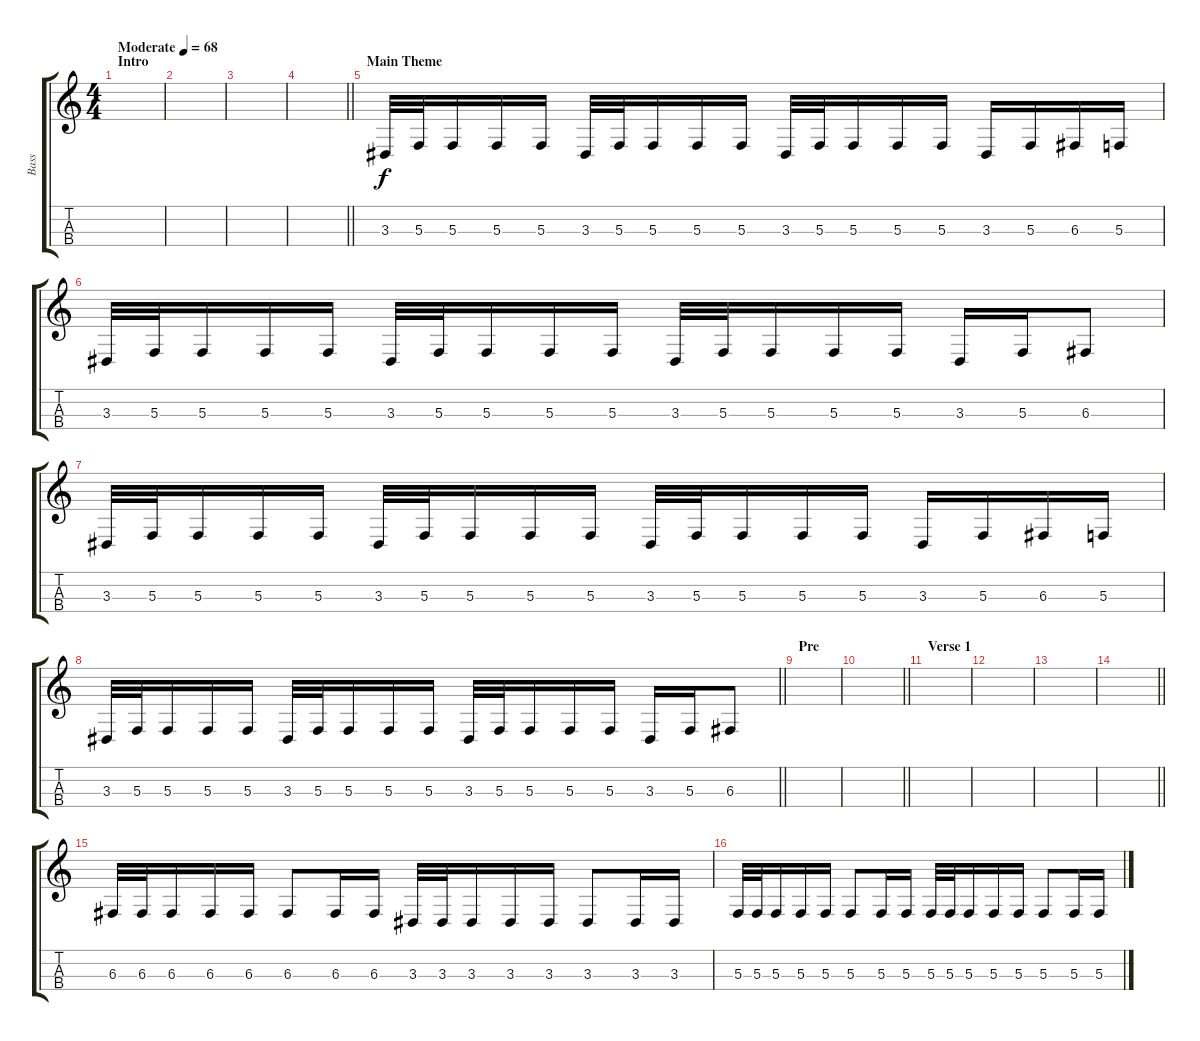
\track ("Bass" "Bass") {instrument electricbassfinger}
\staff {score tabs}
\tuning (A2 E2 C2 G2) {hide}
\ts (4 4)
\section ("" "Intro")
\tempo (68 "Moderate")
\clef g2
\ks c
|
|
|
\barLineRight lightlight
|
\section ("" "Main Theme")
3.3.32 5.3.32 5.3.16 5.3.16 5.3.16 3.3.32 5.3.32 5.3.16 5.3.16 5.3.16 3.3.32 5.3.32 5.3.16 5.3.16 5.3.16 3.3.16 5.3.16 6.3.16 5.3.16 |
3.3.32 5.3.32 5.3.16 5.3.16 5.3.16 3.3.32 5.3.32 5.3.16 5.3.16 5.3.16 3.3.32 5.3.32 5.3.16 5.3.16 5.3.16 3.3.16 5.3.16 6.3.8 |
3.3.32 5.3.32 5.3.16 5.3.16 5.3.16 3.3.32 5.3.32 5.3.16 5.3.16 5.3.16 3.3.32 5.3.32 5.3.16 5.3.16 5.3.16 3.3.16 5.3.16 6.3.16 5.3.16 |
\barLineRight lightlight
3.3.32 5.3.32 5.3.16 5.3.16 5.3.16 3.3.32 5.3.32 5.3.16 5.3.16 5.3.16 3.3.32 5.3.32 5.3.16 5.3.16 5.3.16 3.3.16 5.3.16 6.3.8 |
\section ("" "Pre")
|
\barLineRight lightlight
|
\section ("" "Verse 1")
|
|
|
\barLineRight lightlight
|
6.3.32 6.3.32 6.3.16 6.3.16 6.3.16 6.3.8 6.3.16 6.3.16 3.3.32 3.3.32 3.3.16 3.3.16 3.3.16 3.3.8 3.3.16 3.3.16 |
5.3.32 5.3.32 5.3.16 5.3.16 5.3.16 5.3.8 5.3.16 5.3.16 5.3.32 5.3.32 5.3.16 5.3.16 5.3.16 5.3.8 5.3.16 5.3.16
